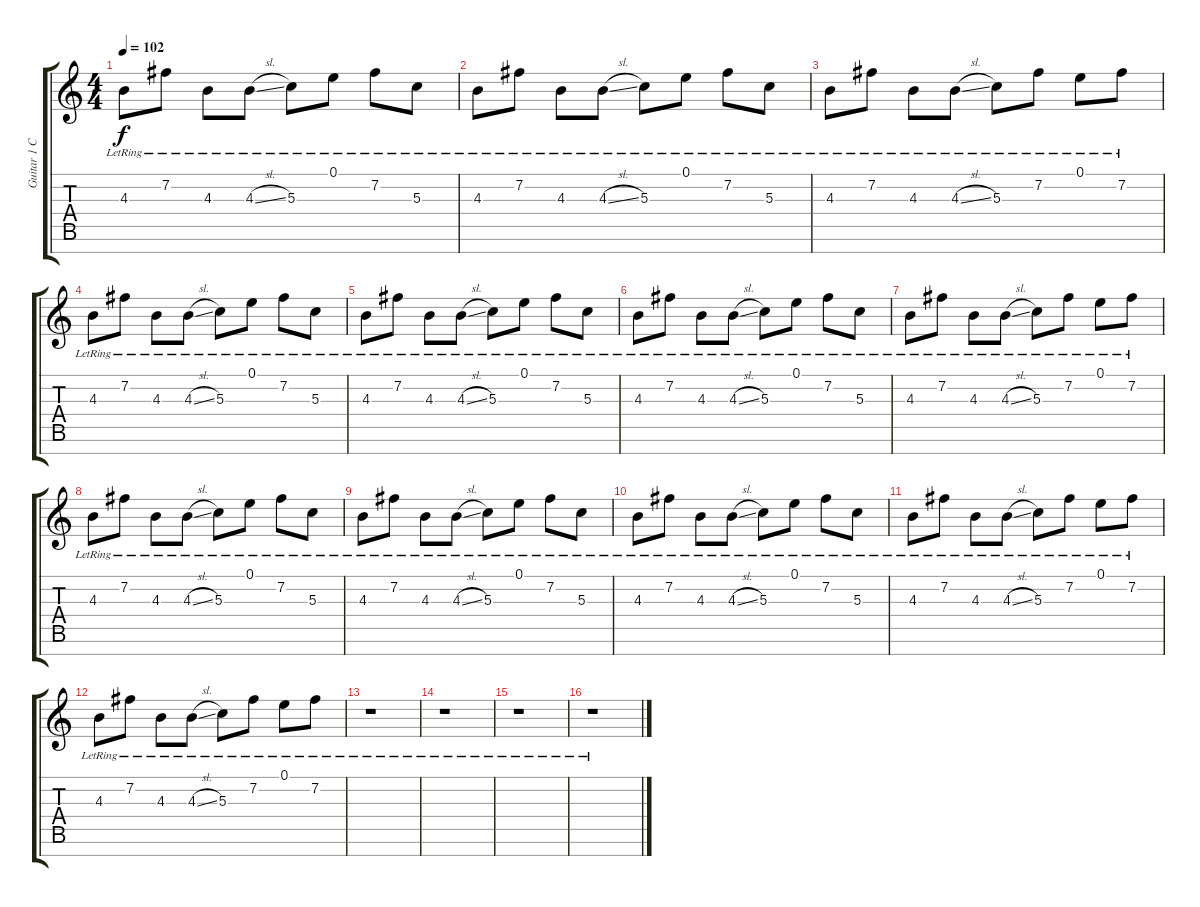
\track ("Guitar 1 Clean" "Guitar 1 C") {instrument electricguitarclean}
\staff {score tabs}
\tuning (E4 B3 G3 D3 A2 E2 B1) {hide}
\ts (4 4)
\tempo 102
\clef g2
\ks c
4.3{lr}.8{dy f} 7.2{lr}.8 4.3{lr}.8 4.3{sl lr}.8 5.3{lr}.8 0.1{lr}.8 7.2{lr}.8 5.3{lr}.8 |
4.3{lr}.8 7.2{lr}.8 4.3{lr}.8 4.3{sl lr}.8 5.3{lr}.8 0.1{lr}.8 7.2{lr}.8 5.3{lr}.8 |
4.3{lr}.8 7.2{lr}.8 4.3{lr}.8 4.3{sl lr}.8 5.3{lr}.8 7.2{lr}.8 0.1{lr}.8 7.2{lr}.8 |
4.3{lr}.8 7.2{lr}.8 4.3{lr}.8 4.3{sl lr}.8 5.3{lr}.8 0.1{lr}.8 7.2{lr}.8 5.3{lr}.8 |
4.3{lr}.8 7.2{lr}.8 4.3{lr}.8 4.3{sl lr}.8 5.3{lr}.8 0.1{lr}.8 7.2{lr}.8 5.3{lr}.8 |
4.3{lr}.8 7.2{lr}.8 4.3{lr}.8 4.3{sl lr}.8 5.3{lr}.8 0.1{lr}.8 7.2{lr}.8 5.3{lr}.8 |
4.3{lr}.8 7.2{lr}.8 4.3{lr}.8 4.3{sl lr}.8 5.3{lr}.8 7.2{lr}.8 0.1{lr}.8 7.2{lr}.8 |
4.3{lr}.8 7.2{lr}.8 4.3{lr}.8 4.3{sl lr}.8 5.3{lr}.8 0.1{lr}.8 7.2{lr}.8 5.3{lr}.8 |
4.3{lr}.8 7.2{lr}.8 4.3{lr}.8 4.3{sl lr}.8 5.3{lr}.8 0.1{lr}.8 7.2{lr}.8 5.3{lr}.8 |
4.3{lr}.8 7.2{lr}.8 4.3{lr}.8 4.3{sl lr}.8 5.3{lr}.8 0.1{lr}.8 7.2{lr}.8 5.3{lr}.8 |
4.3{lr}.8 7.2{lr}.8 4.3{lr}.8 4.3{sl lr}.8 5.3{lr}.8 7.2{lr}.8 0.1{lr}.8 7.2{lr}.8 |
4.3{lr}.8 7.2{lr}.8 4.3{lr}.8 4.3{sl lr}.8 5.3{lr}.8 7.2{lr}.8 0.1{lr}.8 7.2{lr}.8 |
r.1 |
r.1 |
r.1 |
r.1
